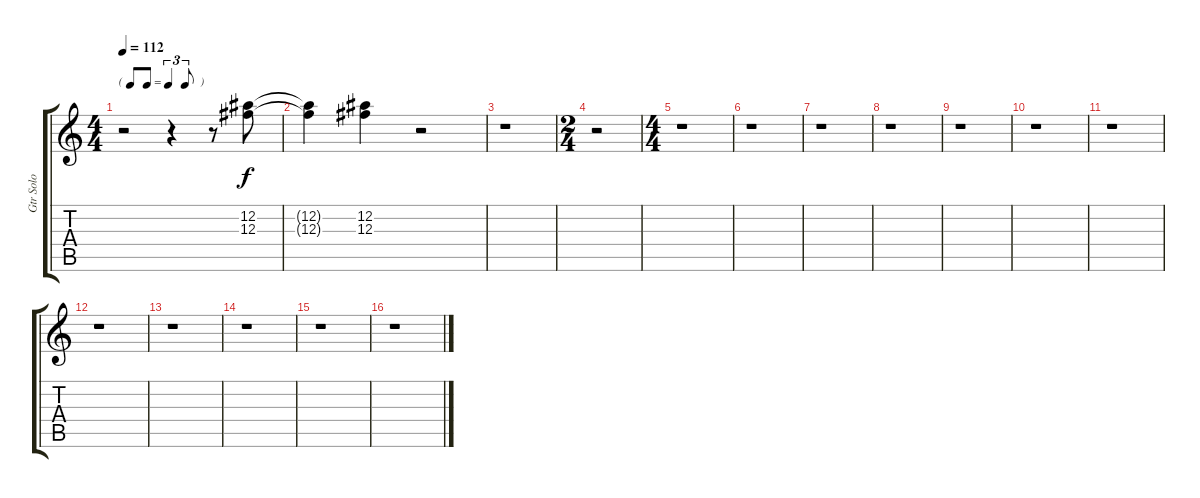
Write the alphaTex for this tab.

\track ("Gtr Solo" "Gtr Solo") {instrument overdrivenguitar}
\staff {score tabs}
\tuning (Eb4 Bb3 Gb3 Db3 Ab2 Eb2) {hide}
\ts (4 4)
\tf triplet8th
\tempo 112
\clef g2
\ks c
r.2{dy f} r.4 r.8 (12.2 12.3).8 |
(12.2{t} 12.3{t}).4 (12.2 12.3).4 r.2 |
r.1 |
\ts (2 4)
r.2 |
\ts (4 4)
r.1 |
r.1 |
r.1 |
r.1 |
r.1 |
r.1 |
r.1 |
r.1 |
r.1 |
r.1 |
r.1 |
r.1
